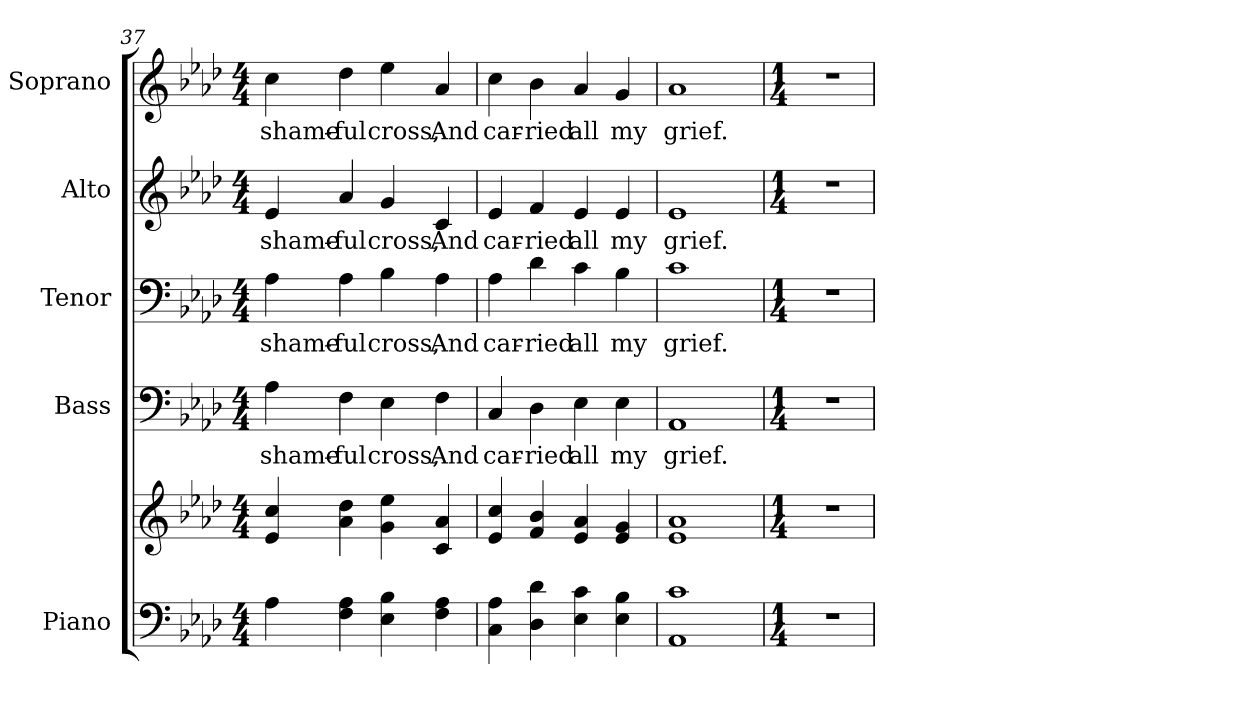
**kern	**kern	**kern	**text	**kern	**text	**kern	**text	**kern	**text
*part5	*part5	*part4	*part4	*part3	*part3	*part2	*part2	*part1	*part1
*staff6	*staff5	*staff4	*staff4	*staff3	*staff3	*staff2	*staff2	*staff1	*staff1
*I"Piano	*	*I"Bass	*	*I"Tenor	*	*I"Alto	*	*I"Soprano	*
*I'Pno.	*	*I'B.	*	*I'T.	*	*I'A.	*	*I'S.	*
!!LO:PB:g=z
*clefF4	*clefG2	*clefF4	*	*clefF4	*	*clefG2	*	*clefG2	*
*k[b-e-a-d-]	*k[b-e-a-d-]	*k[b-e-a-d-]	*	*k[b-e-a-d-]	*	*k[b-e-a-d-]	*	*k[b-e-a-d-]	*
*A-:	*A-:	*A-:	*	*A-:	*	*A-:	*	*A-:	*
*M4/4	*M4/4	*M4/4	*	*M4/4	*	*M4/4	*	*M4/4	*
=37	=37	=37	=37	=37	=37	=37	=37	=37	=37
!	!	!	!LO:LY:b:color=#000000	!	!	!	!	!	!
!	!	!	!	!	!LO:LY:b:color=#000000	!	!	!	!
!	!	!	!	!	!	!	!LO:LY:b:color=#000000	!	!
!	!	!	!	!	!	!	!	!	!LO:LY:b:color=#000000
4A-i\	4e-i/ 4cci	4A-i\	shame-	4A-i\	shame-	4e-i/	shame-	4cci\	shame-
!	!	!	!LO:LY:b:color=#000000	!	!	!	!	!	!
!	!	!	!	!	!LO:LY:b:color=#000000	!	!	!	!
!	!	!	!	!	!	!	!LO:LY:b:color=#000000	!	!
!	!	!	!	!	!	!	!	!	!LO:LY:b:color=#000000
4Fi\ 4A-i	4a-i\ 4dd-i	4Fi\	-ful	4A-i\	-ful	4a-i/	-ful	4dd-i\	-ful
!	!	!	!LO:LY:b:color=#000000	!	!	!	!	!	!
!	!	!	!	!	!LO:LY:b:color=#000000	!	!	!	!
!	!	!	!	!	!	!	!LO:LY:b:color=#000000	!	!
!	!	!	!	!	!	!	!	!	!LO:LY:b:color=#000000
4E-i\ 4B-i	4gi\ 4ee-i	4E-i\	cross,	4B-i\	cross,	4gi/	cross,	4ee-i\	cross,
!	!	!	!LO:LY:b:color=#000000	!	!	!	!	!	!
!	!	!	!	!	!LO:LY:b:color=#000000	!	!	!	!
!	!	!	!	!	!	!	!LO:LY:b:color=#000000	!	!
!	!	!	!	!	!	!	!	!	!LO:LY:b:color=#000000
4Fi\ 4A-i	4ci/ 4a-i	4Fi\	And	4A-i\	And	4ci/	And	4a-i/	And
=38	=38	=38	=38	=38	=38	=38	=38	=38	=38
!	!	!	!LO:LY:b:color=#000000	!	!	!	!	!	!
!	!	!	!	!	!LO:LY:b:color=#000000	!	!	!	!
!	!	!	!	!	!	!	!LO:LY:b:color=#000000	!	!
!	!	!	!	!	!	!	!	!	!LO:LY:b:color=#000000
4Ci\ 4A-i	4e-i/ 4cci	4Ci/	car-	4A-i\	car-	4e-i/	car-	4cci\	car-
!	!	!	!LO:LY:b:color=#000000	!	!	!	!	!	!
!	!	!	!	!	!LO:LY:b:color=#000000	!	!	!	!
!	!	!	!	!	!	!	!LO:LY:b:color=#000000	!	!
!	!	!	!	!	!	!	!	!	!LO:LY:b:color=#000000
4D-i\ 4d-i	4fi/ 4b-i	4D-i\	-ried	4d-i\	-ried	4fi/	-ried	4b-i\	-ried
!	!	!	!LO:LY:b:color=#000000	!	!	!	!	!	!
!	!	!	!	!	!LO:LY:b:color=#000000	!	!	!	!
!	!	!	!	!	!	!	!LO:LY:b:color=#000000	!	!
!	!	!	!	!	!	!	!	!	!LO:LY:b:color=#000000
4E-i\ 4ci	4e-i/ 4a-i	4E-i\	all	4ci\	all	4e-i/	all	4a-i/	all
!	!	!	!LO:LY:b:color=#000000	!	!	!	!	!	!
!	!	!	!	!	!LO:LY:b:color=#000000	!	!	!	!
!	!	!	!	!	!	!	!LO:LY:b:color=#000000	!	!
!	!	!	!	!	!	!	!	!	!LO:LY:b:color=#000000
4E-i\ 4B-i	4e-i/ 4gi	4E-i\	my	4B-i\	my	4e-i/	my	4gi/	my
!!LO:PB:g=z
=39	=39	=39	=39	=39	=39	=39	=39	=39	=39
!	!	!	!LO:LY:b:color=#000000	!	!	!	!	!	!
!	!	!	!	!	!LO:LY:b:color=#000000	!	!	!	!
!	!	!	!	!	!	!	!LO:LY:b:color=#000000	!	!
!	!	!	!	!	!	!	!	!	!LO:LY:b:color=#000000
1AA-i 1ci	1e-i 1a-i	1AA-i	grief.	1ci	grief.	1e-i	grief.	1a-i	grief.
=40	=40	=40	=40	=40	=40	=40	=40	=40	=40
*M1/4	*M1/4	*M1/4	*	*M1/4	*	*M1/4	*	*M1/4	*
!LO:N:vis=1	!LO:N:vis=1	!LO:N:vis=1	!	!LO:N:vis=1	!	!LO:N:vis=1	!	!LO:N:vis=1	!
4r	4r	4r	.	4r	.	4r	.	4r	.
=	=	=	=	=	=	=	=	=	=
*-	*-	*-	*-	*-	*-	*-	*-	*-	*-
